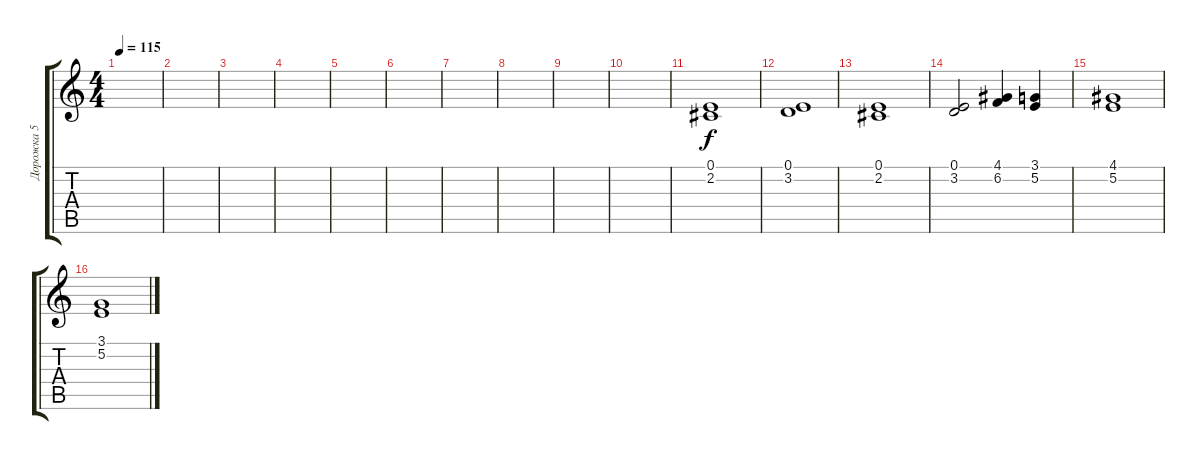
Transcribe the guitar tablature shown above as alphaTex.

\track ("Дорожка 5" "Дорожка 5") {mute instrument pad4choir}
\staff {score tabs}
\tuning (E4 B3 G3 D3 A2 E2) {hide}
\ts (4 4)
\tempo 115
\clef g2
\ks c
|
|
|
|
|
|
|
|
|
|
(0.1 2.2).1 |
(0.1 3.2).1 |
(0.1 2.2).1 |
(0.1 3.2).2 (4.1 6.2).4 (3.1 5.2).4 |
(4.1 5.2).1 |
(3.1 5.2).1
